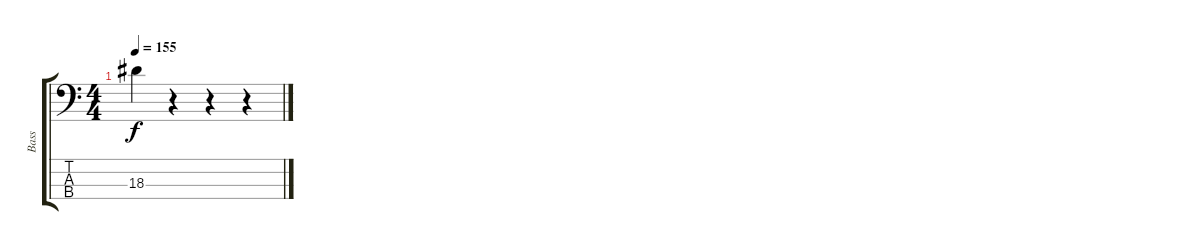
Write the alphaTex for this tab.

\track ("Bass" "Bass") {instrument electricbassfinger}
\staff {score tabs}
\tuning (G2 D2 A1 E1) {hide}
\ts (4 4)
\tempo 155
\clef f4
\ks c
18.3{t}.4{dy f} r.4 r.4 r.4
